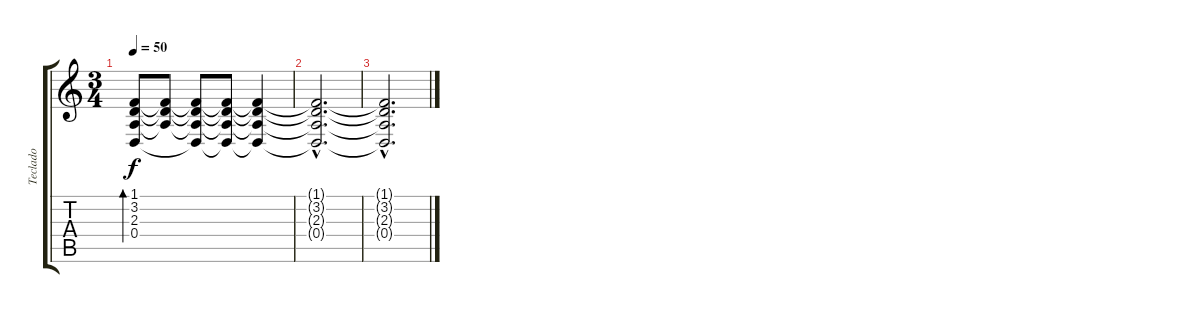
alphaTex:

\track ("Teclado" "Teclado") {instrument acousticgrandpiano}
\staff {score tabs}
\tuning (E4 B3 G3 D3 A2 E2) {hide}
\ts (3 4)
\tempo 50
\clef g2
\ks c
(1.1 3.2 2.3 0.4).8{bd 480 dy f} (1.1{t} 3.2{t} 2.3{t}).8 (1.1{t} 3.2{t} 2.3{t} 0.4{t}).8 (1.1{t} 3.2{t} 2.3{t} 0.4{t}).8 (1.1{t} 3.2{t} 2.3{t} 0.4{t}).4 |
(1.1{hac t} 3.2{hac t} 2.3{hac t} 0.4{hac t}).2{d volume 0} |
(1.1{hac t} 3.2{hac t} 2.3{hac t} 0.4{hac t}).2{d}
